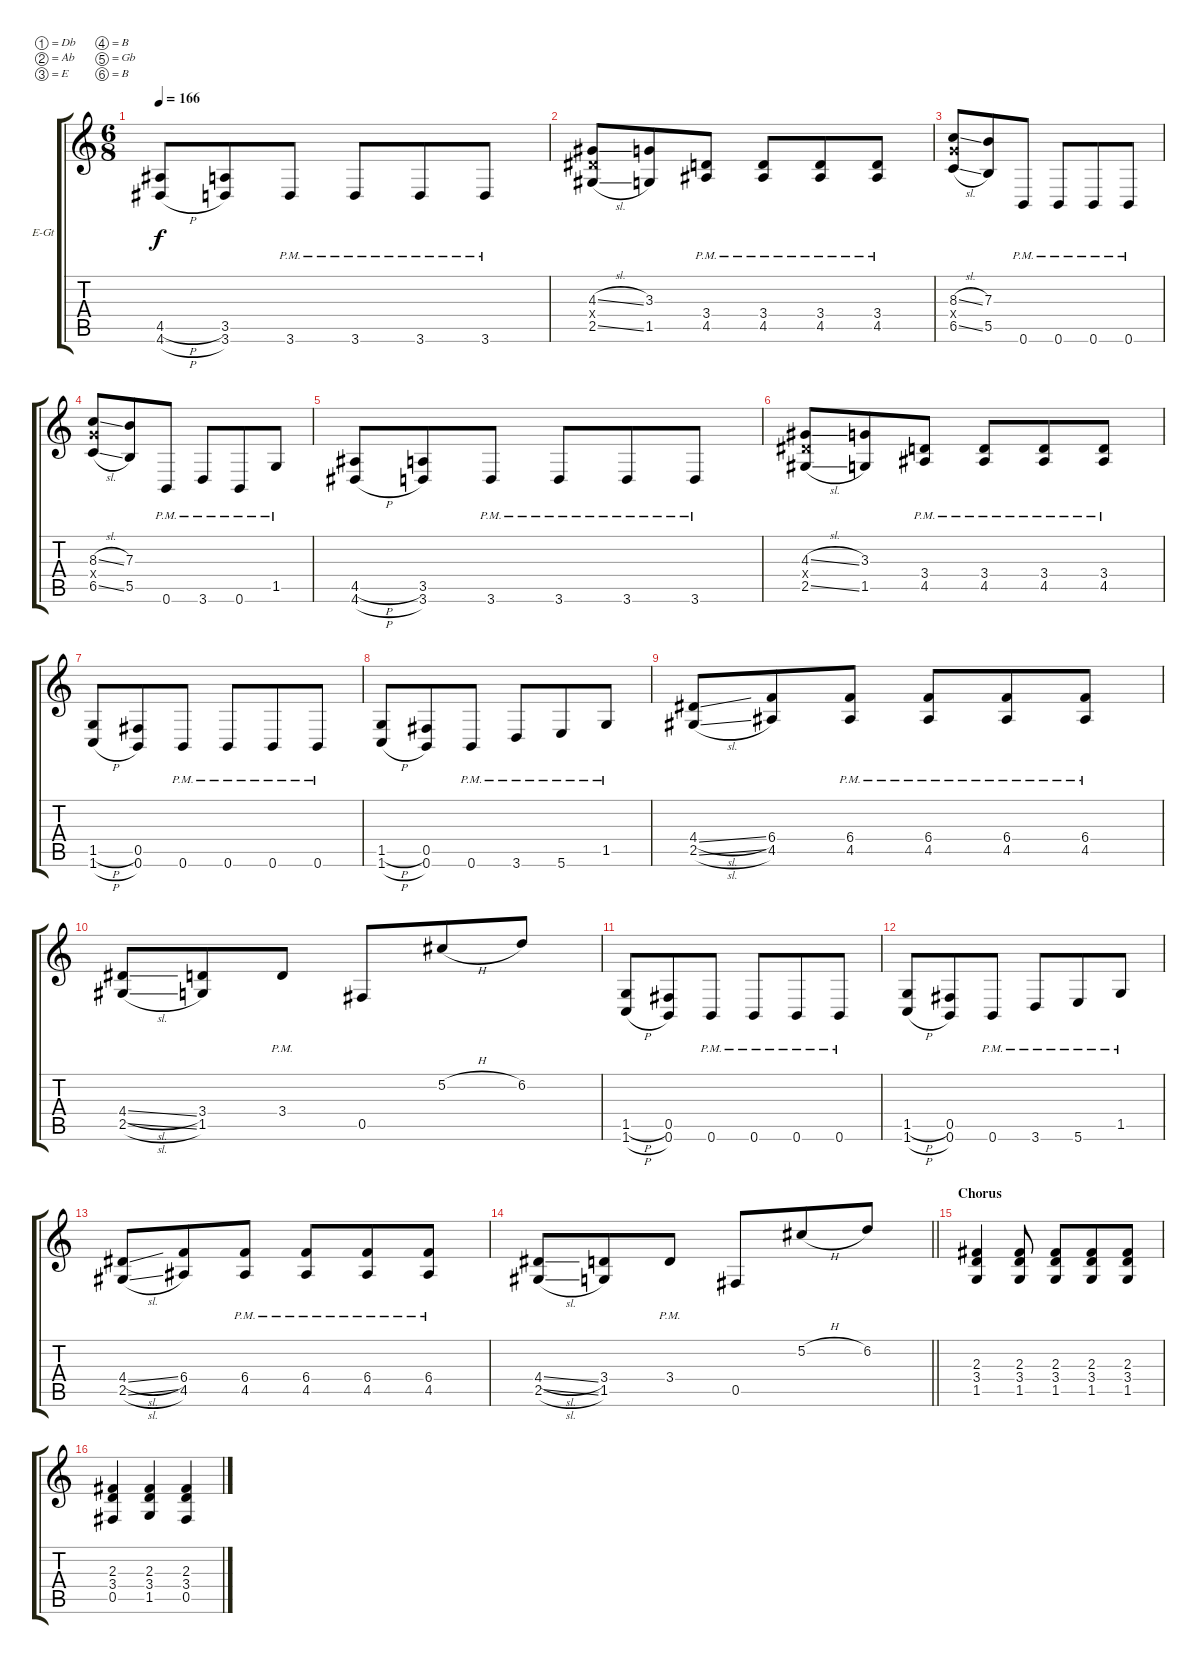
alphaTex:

\bracketExtendMode groupsimilarinstruments
\firstSystemTrackNameOrientation horizontal
\otherSystemsTrackNameOrientation horizontal
\track ("Right guitar" "E-Gt") {instrument overdrivenguitar}
\staff {score tabs}
\tuning (Db4 Ab3 E3 B2 Gb2 B1)
\ts (6 8)
\tempo 166
\clef g2
\ks c
(4.5{h} 4.6{h}).8{dy f} (3.5 3.6).8 3.6{pm}.8 3.6{pm}.8 3.6{pm}.8 3.6{pm}.8 |
(4.3{sl} 4.4{x} 2.5{sl}).8 (3.3 1.5).8 (3.4{pm} 4.5{pm}).8 (3.4{pm} 4.5{pm}).8 (3.4{pm} 4.5{pm}).8 (3.4{pm} 4.5{pm}).8 |
(8.3{sl} 8.4{x} 6.5{sl}).8 (7.3 5.5).8 0.6{pm}.8 0.6{pm}.8 0.6{pm}.8 0.6{pm}.8 |
(8.3{sl} 8.4{x} 6.5{sl}).8 (7.3 5.5).8 0.6{pm}.8 3.6{pm}.8 0.6{pm}.8 1.5{pm}.8 |
(4.5{h} 4.6{h}).8 (3.5 3.6).8 3.6{pm}.8 3.6{pm}.8 3.6{pm}.8 3.6{pm}.8 |
(4.3{sl} 4.4{x} 2.5{sl}).8 (3.3 1.5).8 (3.4{pm} 4.5{pm}).8 (3.4{pm} 4.5{pm}).8 (3.4{pm} 4.5{pm}).8 (3.4{pm} 4.5{pm}).8 |
(1.5{h} 1.6{h}).8 (0.5 0.6).8 0.6{pm}.8 0.6{pm}.8 0.6{pm}.8 0.6{pm}.8 |
(1.5{h} 1.6{h}).8 (0.5 0.6).8 0.6{pm}.8 3.6{pm}.8 5.6{pm}.8 1.5{pm}.8 |
(4.4{sl} 2.5{sl}).8 (6.4 4.5).8 (6.4{pm} 4.5{pm}).8 (6.4{pm} 4.5{pm}).8 (6.4{pm} 4.5{pm}).8 (6.4{pm} 4.5{pm}).8 |
(4.4{sl} 2.5{sl}).8 (3.4 1.5).8 3.4{pm}.8 0.5.8 5.2{h}.8 6.2.8 |
(1.5{h} 1.6{h}).8 (0.5 0.6).8 0.6{pm}.8 0.6{pm}.8 0.6{pm}.8 0.6{pm}.8 |
(1.5{h} 1.6{h}).8 (0.5 0.6).8 0.6{pm}.8 3.6{pm}.8 5.6{pm}.8 1.5{pm}.8 |
(4.4{sl} 2.5{sl}).8 (6.4 4.5).8 (6.4{pm} 4.5{pm}).8 (6.4{pm} 4.5{pm}).8 (6.4{pm} 4.5{pm}).8 (6.4{pm} 4.5{pm}).8 |
\barLineRight lightlight
(4.4{sl} 2.5{sl}).8 (3.4 1.5).8 3.4{pm}.8 0.5.8 5.2{h}.8 6.2.8 |
\section ("" "Chorus")
(2.3 3.4 1.5).4 (2.3 3.4 1.5).8 (2.3 3.4 1.5).8 (1.5 3.4 2.3).8 (1.5 3.4 2.3).8 |
(2.3 3.4 0.5).4 (2.3 3.4 1.5).4 (2.3 3.4 0.5).4
